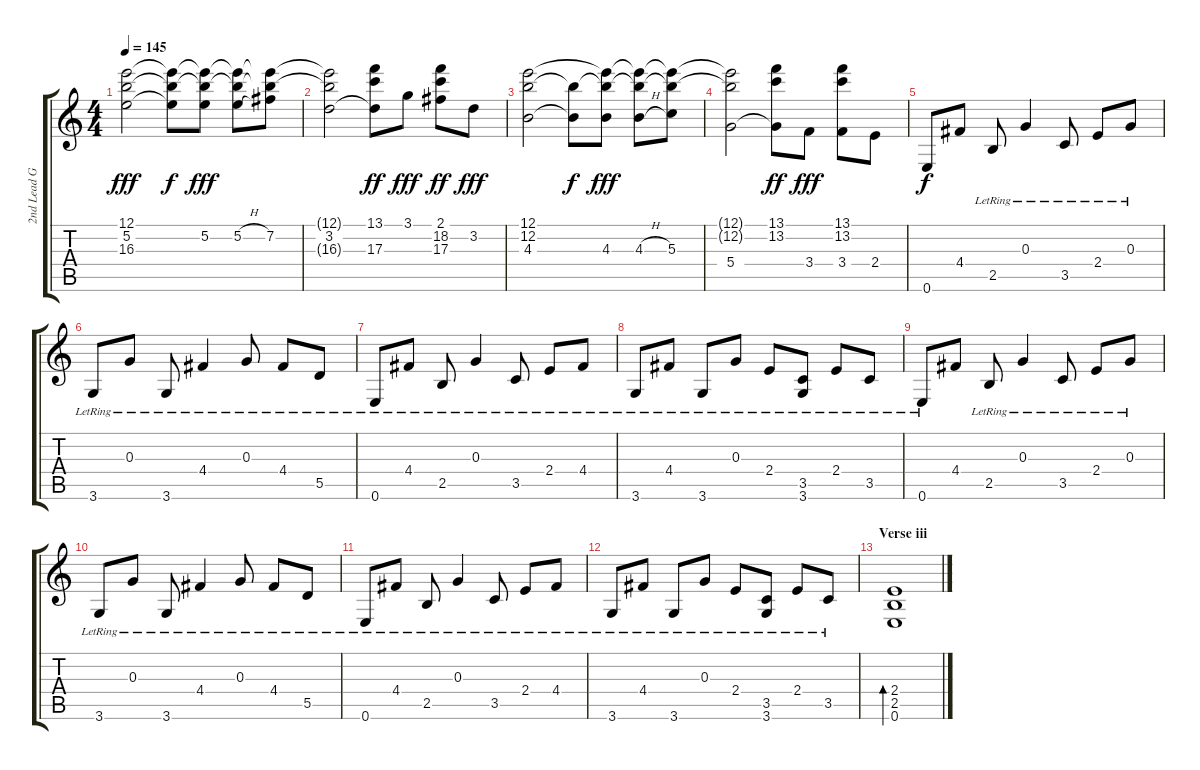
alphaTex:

\track ("2nd Lead Guitar" "2nd Lead G") {instrument distortionguitar}
\staff {score tabs}
\tuning (E4 B3 G3 D3 A2 E2) {hide}
\ts (4 4)
\tempo 145
\clef g2
\ks c
(12.1 5.2 16.3).2{dy fff} (12.1{t} 5.2{t} 16.3{t}).8{dy f} (12.1{t} 5.2 16.3{t}).8{dy fff} (12.1{t} 5.2{h} 16.3{t}).8 (12.1{t} 7.2 16.3{t}).8 |
(12.1{t} 3.2 16.3{t}).2 (13.1 3.2{t} 17.3).8{dy ff} 3.1.8{dy fff} (2.1 18.2 17.3).8{dy ff} 3.2.8{dy fff} |
(12.1 12.2 4.3).2 (12.2{t} 4.3{t}).8{dy f} (12.1{t} 12.2{t} 4.3).8{dy fff} (12.1{t} 12.2{t} 4.3{h}).8 (12.1{t} 12.2{t} 5.3).8 |
(12.1{t} 12.2{t} 5.4).2 (13.1 13.2 5.4{t}).8{dy ff} 3.4.8{dy fff} (13.1 13.2 3.4).8 2.4.8 |
0.6.8{dy f instrument acousticguitarsteel} 4.4.8 2.5{lr}.8 0.3{lr}.4 3.5{lr}.8 2.4{lr}.8 0.3{lr}.8 |
3.6{lr}.8{instrument acousticguitarsteel} 0.3{lr}.8 3.6{lr}.8 4.4{lr}.4 0.3{lr}.8 4.4{lr}.8 5.5{lr}.8 |
0.6{lr}.8{instrument acousticguitarsteel} 4.4{lr}.8 2.5{lr}.8 0.3{lr}.4 3.5{lr}.8 2.4{lr}.8 4.4{lr}.8 |
3.6{lr}.8{instrument acousticguitarsteel} 4.4{lr}.8 3.6{lr}.8 0.3{lr}.8 2.4{lr}.8 (3.5{lr} 3.6{lr}).8 2.4{lr}.8 3.5{lr}.8 |
0.6{lr}.8{instrument acousticguitarsteel} 4.4.8 2.5{lr}.8 0.3{lr}.4 3.5{lr}.8 2.4{lr}.8 0.3{lr}.8 |
3.6{lr}.8{instrument acousticguitarsteel} 0.3{lr}.8 3.6{lr}.8 4.4{lr}.4 0.3{lr}.8 4.4{lr}.8 5.5{lr}.8 |
0.6{lr}.8{instrument acousticguitarsteel} 4.4{lr}.8 2.5{lr}.8 0.3{lr}.4 3.5{lr}.8 2.4{lr}.8 4.4{lr}.8 |
3.6{lr}.8{instrument acousticguitarsteel} 4.4{lr}.8 3.6{lr}.8 0.3{lr}.8 2.4{lr}.8 (3.5{lr} 3.6{lr}).8 2.4{lr}.8 3.5{lr}.8 |
\section ("" "Verse iii")
(2.4 2.5 0.6).1{bd 60 instrument acousticguitarsteel}
